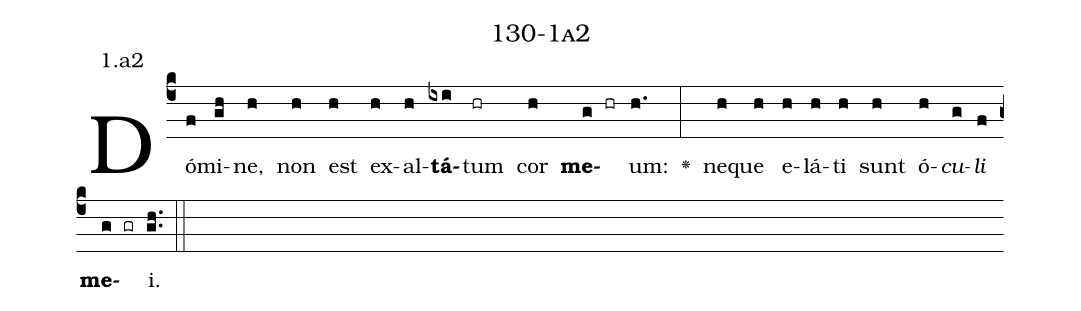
name: 130-1a2;
annotation: 1.a2;
%%
(c4)Dó(f)mi(gh)ne,(h) non(h) est(h) ex(h)al(h)<b>tá</b>(ixi)tum(hr) cor(h) <b>me</b>(g hr)um:(h.) <v>\greheightstar</v>(:) ne(h)que(h) e(h)lá(h)ti(h) sunt(h) ó(h)<i>cu</i>(g)<i>li</i>(f) <b>me</b>(g gr)i.(gh..) (::)


%E(h) u(h) o(g) u(f) a(g) e.(gh..) (::)
